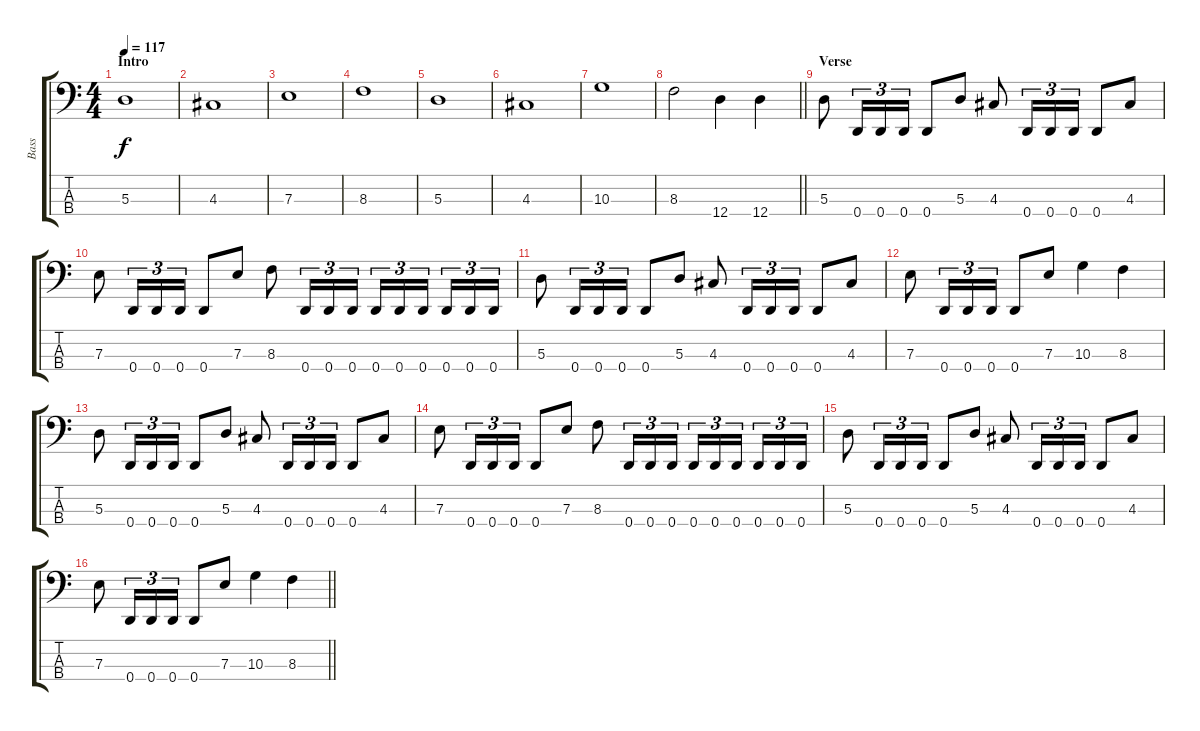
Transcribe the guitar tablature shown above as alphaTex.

\track ("Bass" "Bass") {instrument electricbassfinger}
\staff {score tabs}
\tuning (G2 D2 A1 D1) {hide}
\ts (4 4)
\section ("" "Intro")
\tempo 117
\clef f4
\ks c
5.3.1{dy f instrument electricbassfinger} |
4.3.1 |
7.3.1 |
8.3.1 |
5.3.1 |
4.3.1 |
10.3.1 |
\barLineRight lightlight
8.3.2 12.4.4 12.4.4 |
\section ("" "Verse")
5.3.8 0.4.16{tu (3 2)} 0.4.16{tu (3 2)} 0.4.16{tu (3 2)} 0.4.8 5.3.8 4.3.8 0.4.16{tu (3 2)} 0.4.16{tu (3 2)} 0.4.16{tu (3 2)} 0.4.8 4.3.8 |
7.3.8 0.4.16{tu (3 2)} 0.4.16{tu (3 2)} 0.4.16{tu (3 2)} 0.4.8 7.3.8 8.3.8 0.4.16{tu (3 2)} 0.4.16{tu (3 2)} 0.4.16{tu (3 2)} 0.4.16{tu (3 2)} 0.4.16{tu (3 2)} 0.4.16{tu (3 2) beam splitsecondary} 0.4.16{tu (3 2)} 0.4.16{tu (3 2)} 0.4.16{tu (3 2)} |
5.3.8 0.4.16{tu (3 2)} 0.4.16{tu (3 2)} 0.4.16{tu (3 2)} 0.4.8 5.3.8 4.3.8 0.4.16{tu (3 2)} 0.4.16{tu (3 2)} 0.4.16{tu (3 2)} 0.4.8 4.3.8 |
7.3.8 0.4.16{tu (3 2)} 0.4.16{tu (3 2)} 0.4.16{tu (3 2)} 0.4.8 7.3.8 10.3.4 8.3.4 |
5.3.8 0.4.16{tu (3 2)} 0.4.16{tu (3 2)} 0.4.16{tu (3 2)} 0.4.8 5.3.8 4.3.8 0.4.16{tu (3 2)} 0.4.16{tu (3 2)} 0.4.16{tu (3 2)} 0.4.8 4.3.8 |
7.3.8 0.4.16{tu (3 2)} 0.4.16{tu (3 2)} 0.4.16{tu (3 2)} 0.4.8 7.3.8 8.3.8 0.4.16{tu (3 2)} 0.4.16{tu (3 2)} 0.4.16{tu (3 2)} 0.4.16{tu (3 2)} 0.4.16{tu (3 2)} 0.4.16{tu (3 2) beam splitsecondary} 0.4.16{tu (3 2)} 0.4.16{tu (3 2)} 0.4.16{tu (3 2)} |
5.3.8 0.4.16{tu (3 2)} 0.4.16{tu (3 2)} 0.4.16{tu (3 2)} 0.4.8 5.3.8 4.3.8 0.4.16{tu (3 2)} 0.4.16{tu (3 2)} 0.4.16{tu (3 2)} 0.4.8 4.3.8 |
\barLineRight lightlight
7.3.8 0.4.16{tu (3 2)} 0.4.16{tu (3 2)} 0.4.16{tu (3 2)} 0.4.8 7.3.8 10.3.4 8.3.4
